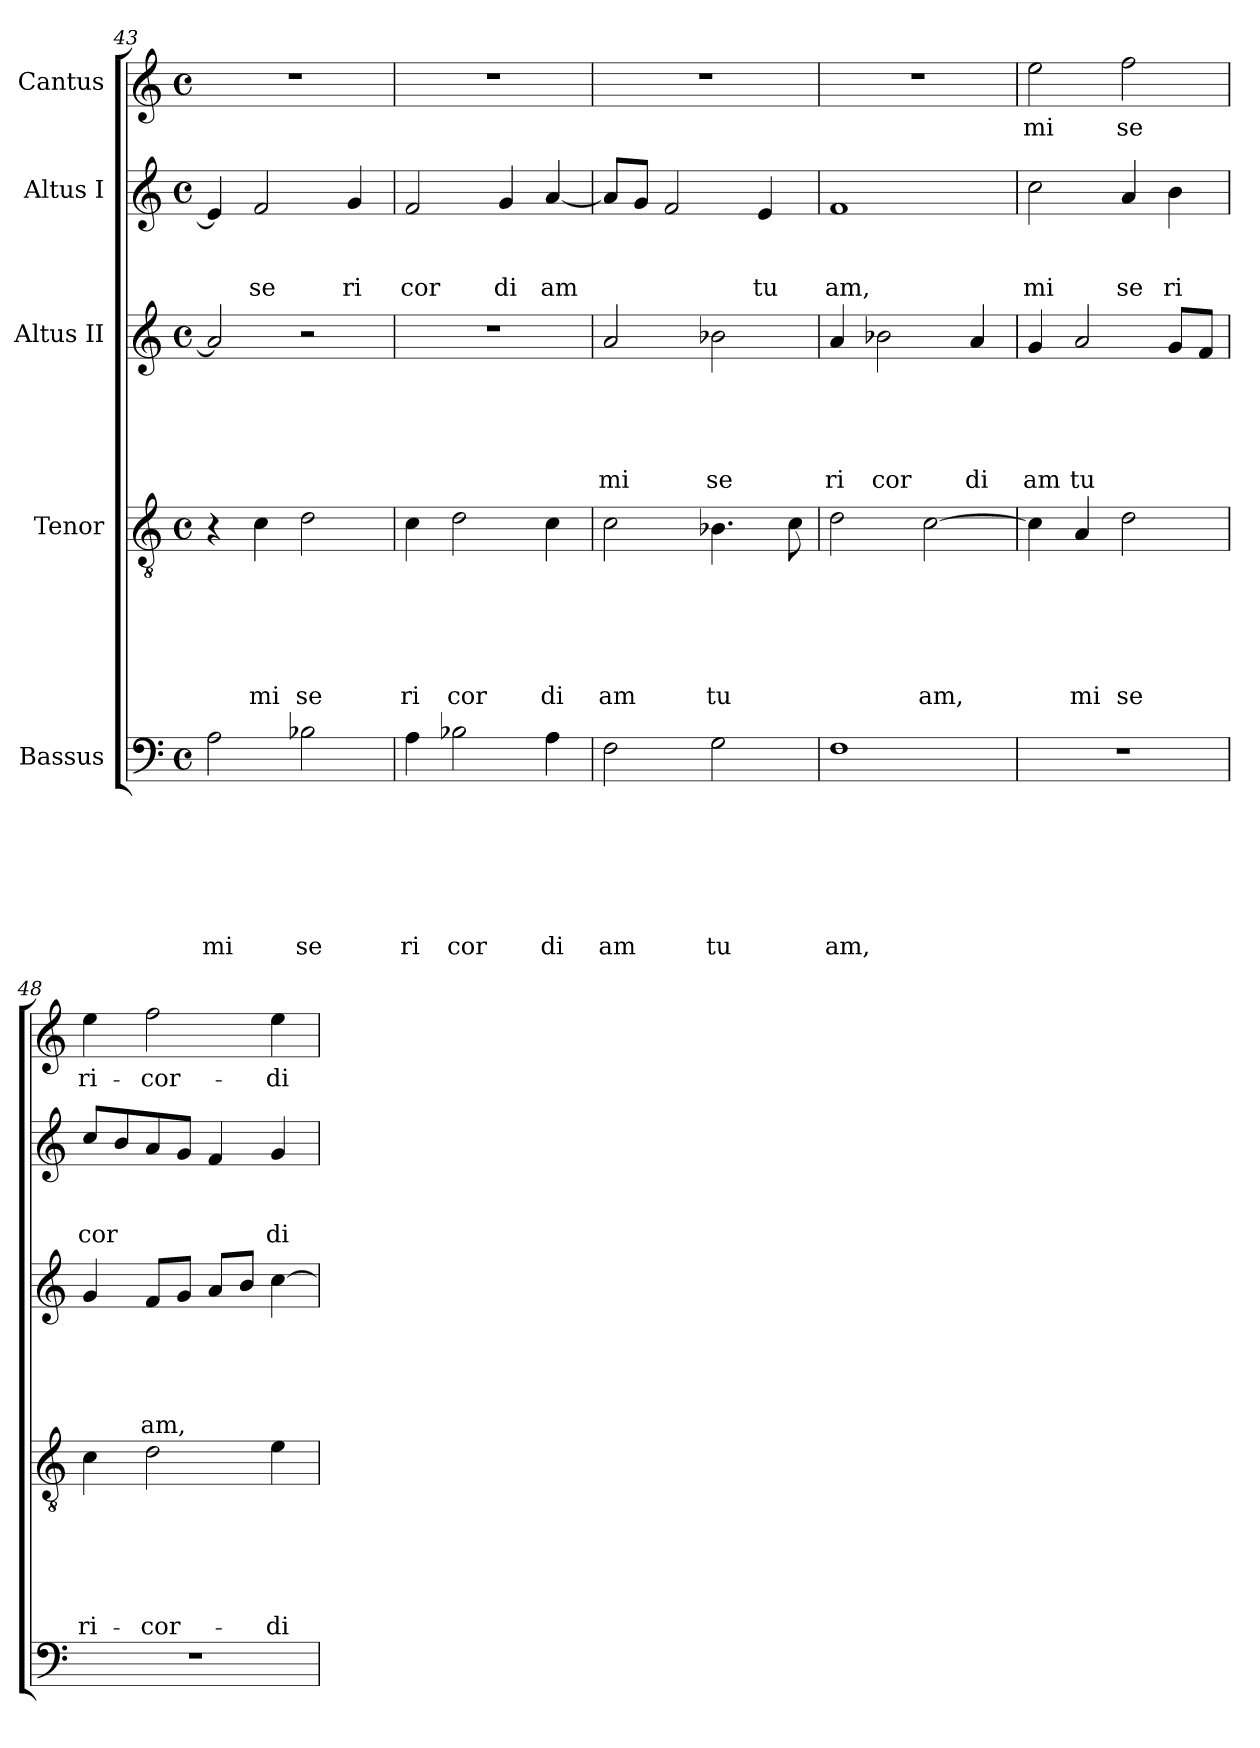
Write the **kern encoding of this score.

**kern	**text	**text	**text	**text	**text	**text	**text	**kern	**text	**text	**text	**text	**text	**text	**kern	**text	**text	**text	**text	**text	**kern	**text	**text	**text	**kern	**text
*part5	*part5	*part5	*part5	*part5	*part5	*part5	*part5	*part4	*part4	*part4	*part4	*part4	*part4	*part4	*part3	*part3	*part3	*part3	*part3	*part3	*part2	*part2	*part2	*part2	*part1	*part1
*staff5	*staff5	*staff5	*staff5	*staff5	*staff5	*staff5	*staff5	*staff4	*staff4	*staff4	*staff4	*staff4	*staff4	*staff4	*staff3	*staff3	*staff3	*staff3	*staff3	*staff3	*staff2	*staff2	*staff2	*staff2	*staff1	*staff1
*I"Bassus	*	*	*	*	*	*	*	*I"Tenor	*	*	*	*	*	*	*I"Altus II	*	*	*	*	*	*I"Altus I	*	*	*	*I"Cantus	*
*clefF4	*	*	*	*	*	*	*	*clefGv2	*	*	*	*	*	*	*clefG2	*	*	*	*	*	*clefG2	*	*	*	*clefG2	*
*k[]	*	*	*	*	*	*	*	*k[]	*	*	*	*	*	*	*k[]	*	*	*	*	*	*k[]	*	*	*	*k[]	*
*C:	*	*	*	*	*	*	*	*C:	*	*	*	*	*	*	*C:	*	*	*	*	*	*C:	*	*	*	*C:	*
*M4/4	*	*	*	*	*	*	*	*M4/4	*	*	*	*	*	*	*M4/4	*	*	*	*	*	*M4/4	*	*	*	*M4/4	*
*met(c)	*	*	*	*	*	*	*	*met(c)	*	*	*	*	*	*	*met(c)	*	*	*	*	*	*met(c)	*	*	*	*met(c)	*
=43	=43	=43	=43	=43	=43	=43	=43	=43	=43	=43	=43	=43	=43	=43	=43	=43	=43	=43	=43	=43	=43	=43	=43	=43	=43	=43
!	!	!	!	!	!	!	!LO:LY:b	!	!	!	!	!	!	!	!	!	!	!	!	!	!	!	!	!	!	!
2A\	.	.	.	.	.	.	mi	4r	.	.	.	.	.	.	2a/]	.	.	.	.	.	4e/]	.	.	.	1r	.
!	!	!	!	!	!	!	!	!	!	!	!	!	!	!LO:LY:b	!	!	!	!	!	!	!	!	!	!LO:LY:b	!	!
.	.	.	.	.	.	.	.	4c\	.	.	.	.	.	mi	.	.	.	.	.	.	2f/	.	.	se	.	.
!	!	!	!	!	!	!	!LO:LY:b	!	!	!	!	!	!	!LO:LY:b	!	!	!	!	!	!	!	!	!	!	!	!
2B-X\	.	.	.	.	.	.	se	2d\	.	.	.	.	.	se	2r	.	.	.	.	.	.	.	.	.	.	.
!	!	!	!	!	!	!	!	!	!	!	!	!	!	!	!	!	!	!	!	!	!	!	!	!LO:LY:b	!	!
.	.	.	.	.	.	.	.	.	.	.	.	.	.	.	.	.	.	.	.	.	4g/	.	.	ri	.	.
=44	=44	=44	=44	=44	=44	=44	=44	=44	=44	=44	=44	=44	=44	=44	=44	=44	=44	=44	=44	=44	=44	=44	=44	=44	=44	=44
!	!	!	!	!	!	!	!LO:LY:b	!	!	!	!	!	!	!LO:LY:b	!	!	!	!	!	!	!	!	!	!LO:LY:b	!	!
4A\	.	.	.	.	.	.	ri	4c\	.	.	.	.	.	ri	1r	.	.	.	.	.	2f/	.	.	cor	1r	.
!	!	!	!	!	!	!	!LO:LY:b	!	!	!	!	!	!	!LO:LY:b	!	!	!	!	!	!	!	!	!	!	!	!
2B-X\	.	.	.	.	.	.	cor	2d\	.	.	.	.	.	cor	.	.	.	.	.	.	.	.	.	.	.	.
!	!	!	!	!	!	!	!	!	!	!	!	!	!	!	!	!	!	!	!	!	!	!	!	!LO:LY:b	!	!
.	.	.	.	.	.	.	.	.	.	.	.	.	.	.	.	.	.	.	.	.	4g/	.	.	di	.	.
!	!	!	!	!	!	!	!LO:LY:b	!	!	!	!	!	!	!LO:LY:b	!	!	!	!	!	!	!	!	!	!LO:LY:b	!	!
4A\	.	.	.	.	.	.	di	4c\	.	.	.	.	.	di	.	.	.	.	.	.	[<4a/	.	.	am	.	.
=45	=45	=45	=45	=45	=45	=45	=45	=45	=45	=45	=45	=45	=45	=45	=45	=45	=45	=45	=45	=45	=45	=45	=45	=45	=45	=45
!	!	!	!	!	!	!	!LO:LY:b	!	!	!	!	!	!	!LO:LY:b	!	!	!	!	!	!LO:LY:b	!	!	!	!	!	!
2F\	.	.	.	.	.	.	am	2c\	.	.	.	.	.	am	2a/	.	.	.	.	mi	8a/L]	.	.	.	1r	.
.	.	.	.	.	.	.	.	.	.	.	.	.	.	.	.	.	.	.	.	.	8g/J	.	.	.	.	.
.	.	.	.	.	.	.	.	.	.	.	.	.	.	.	.	.	.	.	.	.	2f/	.	.	.	.	.
!	!	!	!	!	!	!	!LO:LY:b	!	!	!	!	!	!	!LO:LY:b	!	!	!	!	!	!LO:LY:b	!	!	!	!	!	!
2G\	.	.	.	.	.	.	tu	4.B-X\	.	.	.	.	.	tu	2b-X\	.	.	.	.	se	.	.	.	.	.	.
!	!	!	!	!	!	!	!	!	!	!	!	!	!	!	!	!	!	!	!	!	!	!	!	!LO:LY:b	!	!
.	.	.	.	.	.	.	.	.	.	.	.	.	.	.	.	.	.	.	.	.	4e/	.	.	tu	.	.
.	.	.	.	.	.	.	.	8c\	.	.	.	.	.	.	.	.	.	.	.	.	.	.	.	.	.	.
=46	=46	=46	=46	=46	=46	=46	=46	=46	=46	=46	=46	=46	=46	=46	=46	=46	=46	=46	=46	=46	=46	=46	=46	=46	=46	=46
!	!	!	!	!	!	!	!LO:LY:b	!	!	!	!	!	!	!	!	!	!	!	!	!LO:LY:b	!	!	!	!LO:LY:b	!	!
1F	.	.	.	.	.	.	am,	2d\	.	.	.	.	.	.	4a/	.	.	.	.	ri	1f	.	.	am,	1r	.
!	!	!	!	!	!	!	!	!	!	!	!	!	!	!	!	!	!	!	!	!LO:LY:b	!	!	!	!	!	!
.	.	.	.	.	.	.	.	.	.	.	.	.	.	.	2b-X\	.	.	.	.	cor	.	.	.	.	.	.
!	!	!	!	!	!	!	!	!	!	!	!	!	!	!LO:LY:b	!	!	!	!	!	!	!	!	!	!	!	!
.	.	.	.	.	.	.	.	[>2c\	.	.	.	.	.	am,	.	.	.	.	.	.	.	.	.	.	.	.
!	!	!	!	!	!	!	!	!	!	!	!	!	!	!	!	!	!	!	!	!LO:LY:b	!	!	!	!	!	!
.	.	.	.	.	.	.	.	.	.	.	.	.	.	.	4a/	.	.	.	.	di	.	.	.	.	.	.
=47	=47	=47	=47	=47	=47	=47	=47	=47	=47	=47	=47	=47	=47	=47	=47	=47	=47	=47	=47	=47	=47	=47	=47	=47	=47	=47
!	!	!	!	!	!	!	!	!	!	!	!	!	!	!	!	!	!	!	!	!LO:LY:b	!	!	!	!LO:LY:b	!	!LO:LY:b
1r	.	.	.	.	.	.	.	4c\]	.	.	.	.	.	.	4g/	.	.	.	.	am	2cc\	.	.	mi	2ee\	mi
!	!	!	!	!	!	!	!	!	!	!	!	!	!	!LO:LY:b	!	!	!	!	!	!LO:LY:b	!	!	!	!	!	!
.	.	.	.	.	.	.	.	4A/	.	.	.	.	.	mi	2a/	.	.	.	.	tu	.	.	.	.	.	.
!	!	!	!	!	!	!	!	!	!	!	!	!	!	!LO:LY:b	!	!	!	!	!	!	!	!	!	!LO:LY:b	!	!LO:LY:b
.	.	.	.	.	.	.	.	2d\	.	.	.	.	.	se	.	.	.	.	.	.	4a/	.	.	se	2ff\	se
!	!	!	!	!	!	!	!	!	!	!	!	!	!	!	!	!	!	!	!	!	!	!	!	!LO:LY:b	!	!
.	.	.	.	.	.	.	.	.	.	.	.	.	.	.	8g/L	.	.	.	.	.	4b\	.	.	ri	.	.
.	.	.	.	.	.	.	.	.	.	.	.	.	.	.	8f/J	.	.	.	.	.	.	.	.	.	.	.
!!LO:LB:g=z
=48	=48	=48	=48	=48	=48	=48	=48	=48	=48	=48	=48	=48	=48	=48	=48	=48	=48	=48	=48	=48	=48	=48	=48	=48	=48	=48
!	!	!	!	!	!	!	!	!	!	!	!	!	!	!LO:LY:b	!	!	!	!	!	!	!	!	!	!LO:LY:b	!	!LO:LY:b
1r	.	.	.	.	.	.	.	4c\	.	.	.	.	.	ri-	4g/	.	.	.	.	.	8cc/L	.	.	cor	4ee\	ri-
.	.	.	.	.	.	.	.	.	.	.	.	.	.	.	.	.	.	.	.	.	8b/	.	.	.	.	.
!	!	!	!	!	!	!	!	!	!	!	!	!	!	!LO:LY:b	!	!	!	!	!	!LO:LY:b	!	!	!	!	!	!LO:LY:b
.	.	.	.	.	.	.	.	2d\	.	.	.	.	.	-cor-	8f/L	.	.	.	.	am,	8a/	.	.	.	2ff\	-cor-
.	.	.	.	.	.	.	.	.	.	.	.	.	.	.	8g/J	.	.	.	.	.	8g/J	.	.	.	.	.
.	.	.	.	.	.	.	.	.	.	.	.	.	.	.	8a/L	.	.	.	.	.	4f/	.	.	.	.	.
.	.	.	.	.	.	.	.	.	.	.	.	.	.	.	8b/J	.	.	.	.	.	.	.	.	.	.	.
!	!	!	!	!	!	!	!	!	!	!	!	!	!	!LO:LY:b	!	!	!	!	!	!	!	!	!	!LO:LY:b	!	!LO:LY:b
.	.	.	.	.	.	.	.	4e\	.	.	.	.	.	-di-	[>4cc\	.	.	.	.	.	4g/	.	.	di	4ee\	-di-
=	=	=	=	=	=	=	=	=	=	=	=	=	=	=	=	=	=	=	=	=	=	=	=	=	=	=
*-	*-	*-	*-	*-	*-	*-	*-	*-	*-	*-	*-	*-	*-	*-	*-	*-	*-	*-	*-	*-	*-	*-	*-	*-	*-	*-
